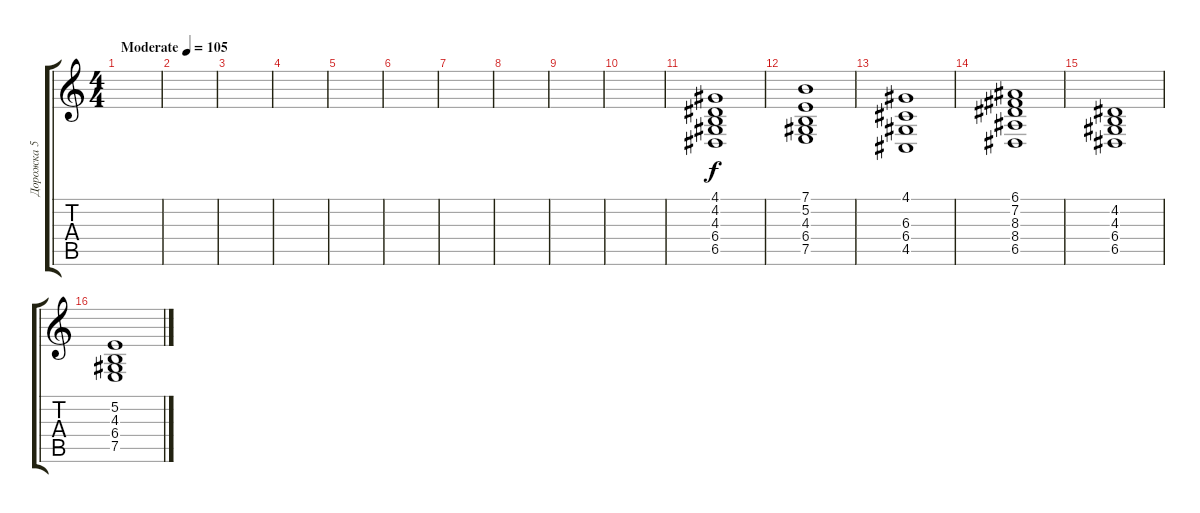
\track ("Дорожка 5" "Дорожка 5") {solo instrument pad8sweep}
\staff {score tabs}
\tuning (E4 B3 G3 D3 A2 E2) {hide}
\ts (4 4)
\tempo (105 "Moderate")
\clef g2
\ks c
|
|
|
|
|
|
|
|
|
|
(4.1 4.2 4.3 6.4 6.5).1 |
(7.1 5.2 4.3 6.4 7.5).1 |
(4.1 6.3 6.4 4.5).1 |
(6.1 7.2 8.3 8.4 6.5).1 |
(4.2 4.3 6.4 6.5).1 |
(5.2 4.3 6.4 7.5).1
